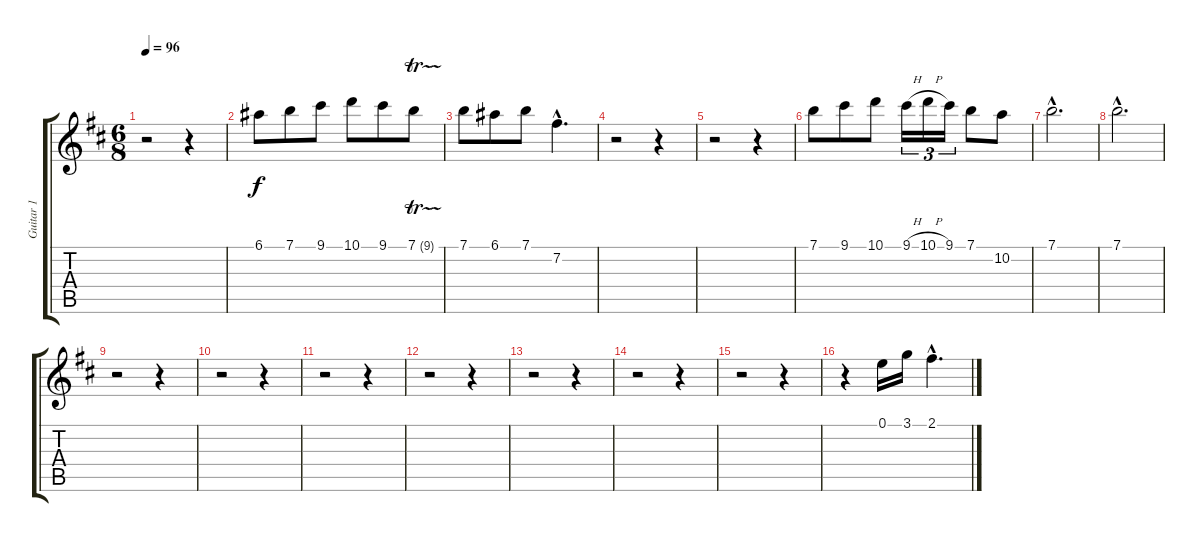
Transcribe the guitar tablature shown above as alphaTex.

\track ("Guitar 1" "Guitar 1") {instrument acousticguitarsteel}
\staff {score tabs}
\tuning (E4 B3 G3 D3 A2 E2) {hide}
\ts (6 8)
\tempo 96
\clef g2
\ks bminor
r.2{dy f} r.4 |
6.1.8 7.1.8 9.1.8 10.1.8 9.1.8 7.1{tr (9 32)}.8 |
7.1.8 6.1.8 7.1.8 7.2{hac}.4{d} |
r.2 r.4 |
r.2 r.4 |
7.1.8 9.1.8 10.1.8 9.1{h}.16{tu (3 2)} 10.1{h}.16{tu (3 2)} 9.1.16{tu (3 2)} 7.1.8 10.2.8 |
7.1{hac}.2{d} |
7.1{hac}.2{d} |
r.2 r.4 |
r.2 r.4 |
r.2 r.4 |
r.2 r.4 |
r.2 r.4 |
r.2 r.4 |
r.2 r.4 |
r.4 0.1.16 3.1.16 2.1{hac}.4{d}
